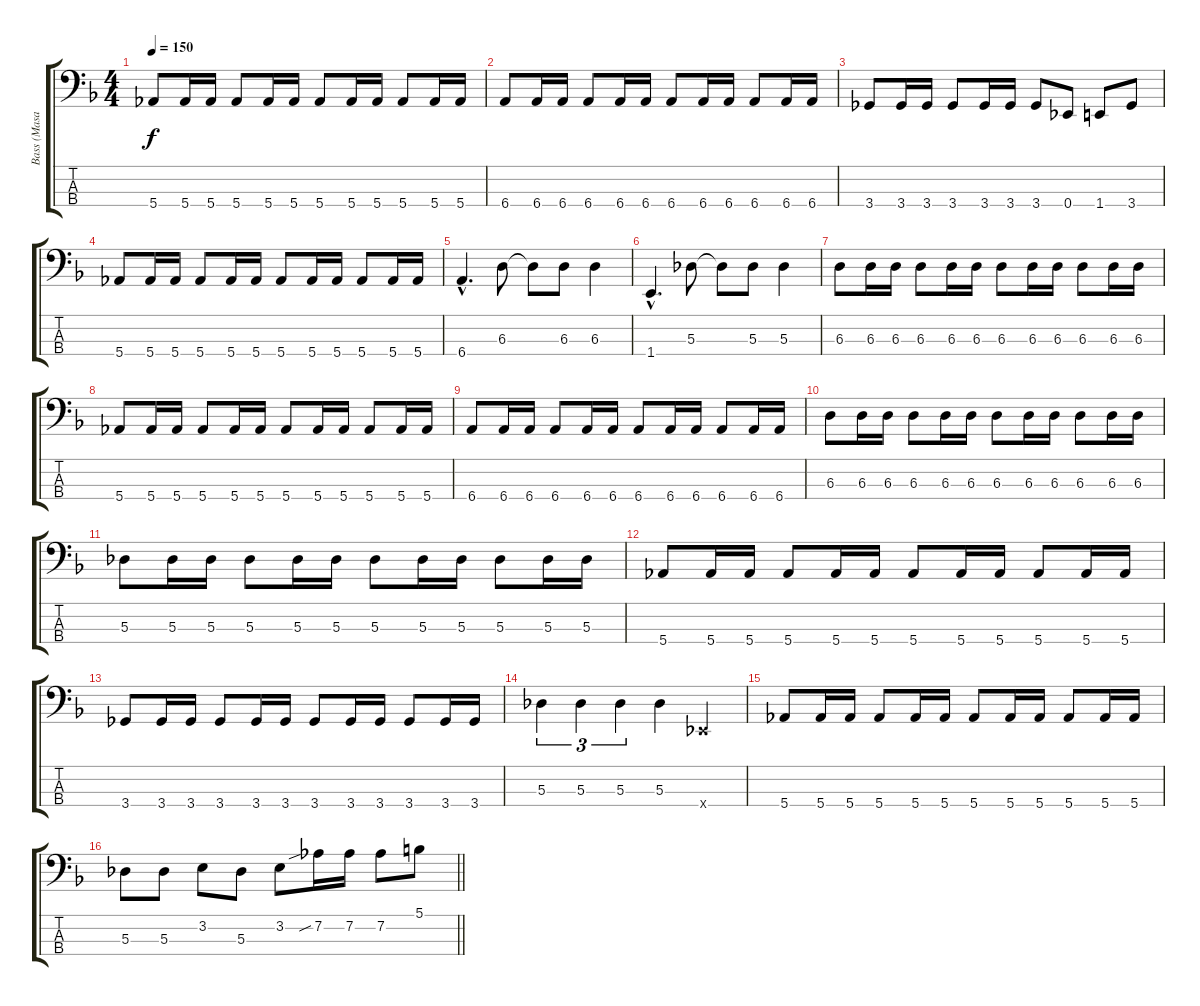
\track ("Bass (Masaki)" "Bass (Masa") {instrument electricbassfinger}
\staff {score tabs}
\tuning (Gb2 Db2 Ab1 Eb1) {hide}
\ts (4 4)
\tempo 150
\clef f4
\ks f
5.4.8{dy f} 5.4.16 5.4.16 5.4.8 5.4.16 5.4.16 5.4.8 5.4.16 5.4.16 5.4.8 5.4.16 5.4.16 |
6.4.8 6.4.16 6.4.16 6.4.8 6.4.16 6.4.16 6.4.8 6.4.16 6.4.16 6.4.8 6.4.16 6.4.16 |
3.4.8 3.4.16 3.4.16 3.4.8 3.4.16 3.4.16 3.4.8 0.4.8 1.4.8 3.4.8 |
5.4.8 5.4.16 5.4.16 5.4.8 5.4.16 5.4.16 5.4.8 5.4.16 5.4.16 5.4.8 5.4.16 5.4.16 |
6.4{hac}.4{d} 6.3.8 6.3{t}.8 6.3.8 6.3.4 |
1.4{hac}.4{d} 5.3.8 5.3{t}.8 5.3.8 5.3.4 |
6.3.8 6.3.16 6.3.16 6.3.8 6.3.16 6.3.16 6.3.8 6.3.16 6.3.16 6.3.8 6.3.16 6.3.16 |
5.4.8 5.4.16 5.4.16 5.4.8 5.4.16 5.4.16 5.4.8 5.4.16 5.4.16 5.4.8 5.4.16 5.4.16 |
6.4.8 6.4.16 6.4.16 6.4.8 6.4.16 6.4.16 6.4.8 6.4.16 6.4.16 6.4.8 6.4.16 6.4.16 |
6.3.8 6.3.16 6.3.16 6.3.8 6.3.16 6.3.16 6.3.8 6.3.16 6.3.16 6.3.8 6.3.16 6.3.16 |
5.3.8 5.3.16 5.3.16 5.3.8 5.3.16 5.3.16 5.3.8 5.3.16 5.3.16 5.3.8 5.3.16 5.3.16 |
5.4.8 5.4.16 5.4.16 5.4.8 5.4.16 5.4.16 5.4.8 5.4.16 5.4.16 5.4.8 5.4.16 5.4.16 |
3.4.8 3.4.16 3.4.16 3.4.8 3.4.16 3.4.16 3.4.8 3.4.16 3.4.16 3.4.8 3.4.16 3.4.16 |
5.3.4{tu (3 2)} 5.3.4{tu (3 2)} 5.3.4{tu (3 2)} 5.3.4 0.4{x}.4 |
5.4.8 5.4.16 5.4.16 5.4.8 5.4.16 5.4.16 5.4.8 5.4.16 5.4.16 5.4.8 5.4.16 5.4.16 |
\barLineRight lightlight
5.3.8 5.3.8 3.2.8 5.3.8 3.2.8 7.2{sib}.16 7.2.16 7.2.8 5.1.8
